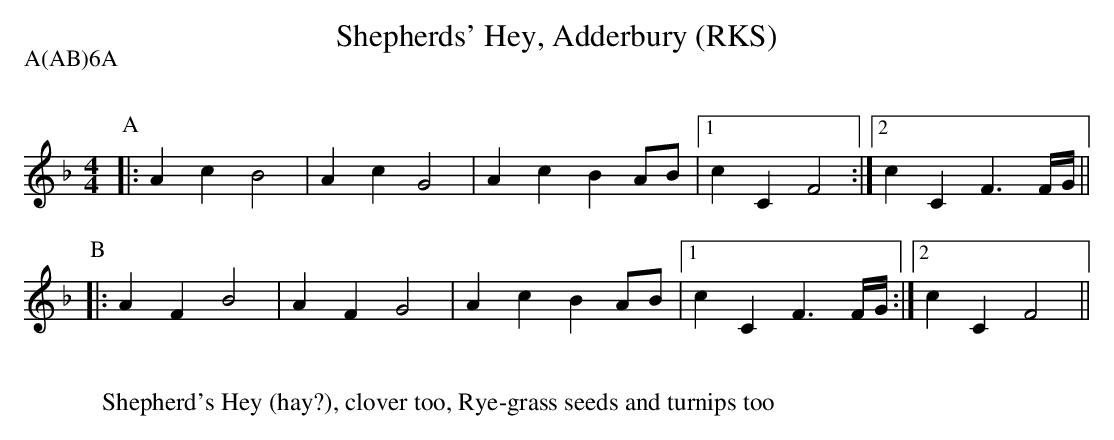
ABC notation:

X:1
T:Shepherds' Hey, Adderbury (RKS)
Q:120
M:4/4
L:1/4
P:A(AB)6A
K:F
P:A
|:AcB2|AcG2|AcBA/B/|1cCF2:|2cCF3/2F/4G/4||
P:B
|:AFB2|AFG2|AcBA/B/|1cCF3/2F/4G/4:|2cCF2||
W:
W:Shepherd's Hey (hay?), clover too, Rye-grass seeds and turnips too
